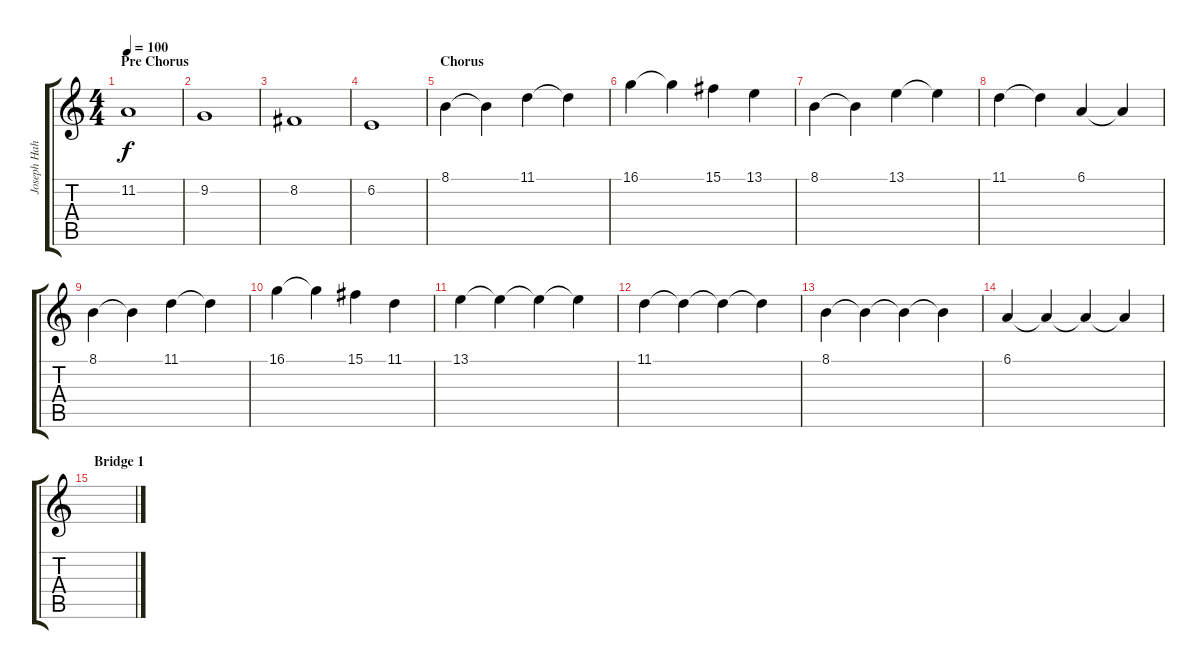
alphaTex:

\track ("Joseph Hahn (Sampler 2)" "Joseph Hah") {instrument stringensemble1}
\staff {score tabs}
\tuning (Eb4 Bb3 Gb3 Db3 Ab2 Db2) {hide}
\ts (4 4)
\section ("" "Pre Chorus")
\tempo 100
\clef g2
\ks c
11.2.1{dy f} |
9.2.1 |
8.2.1 |
6.2.1 |
\section ("" "Chorus")
8.1.4 8.1{t}.4 11.1.4 11.1{t}.4 |
16.1.4 16.1{t}.4 15.1.4 13.1.4 |
8.1.4 8.1{t}.4 13.1.4 13.1{t}.4 |
11.1.4 11.1{t}.4 6.1.4 6.1{t}.4 |
8.1.4 8.1{t}.4 11.1.4 11.1{t}.4 |
16.1.4 16.1{t}.4 15.1.4 11.1.4 |
13.1.4 13.1{t}.4 13.1{t}.4 13.1{t}.4 |
11.1.4 11.1{t}.4 11.1{t}.4 11.1{t}.4 |
8.1.4 8.1{t}.4 8.1{t}.4 8.1{t}.4 |
6.1.4 6.1{t}.4 6.1{t}.4 6.1{t}.4 |
\section ("" "Bridge 1")
